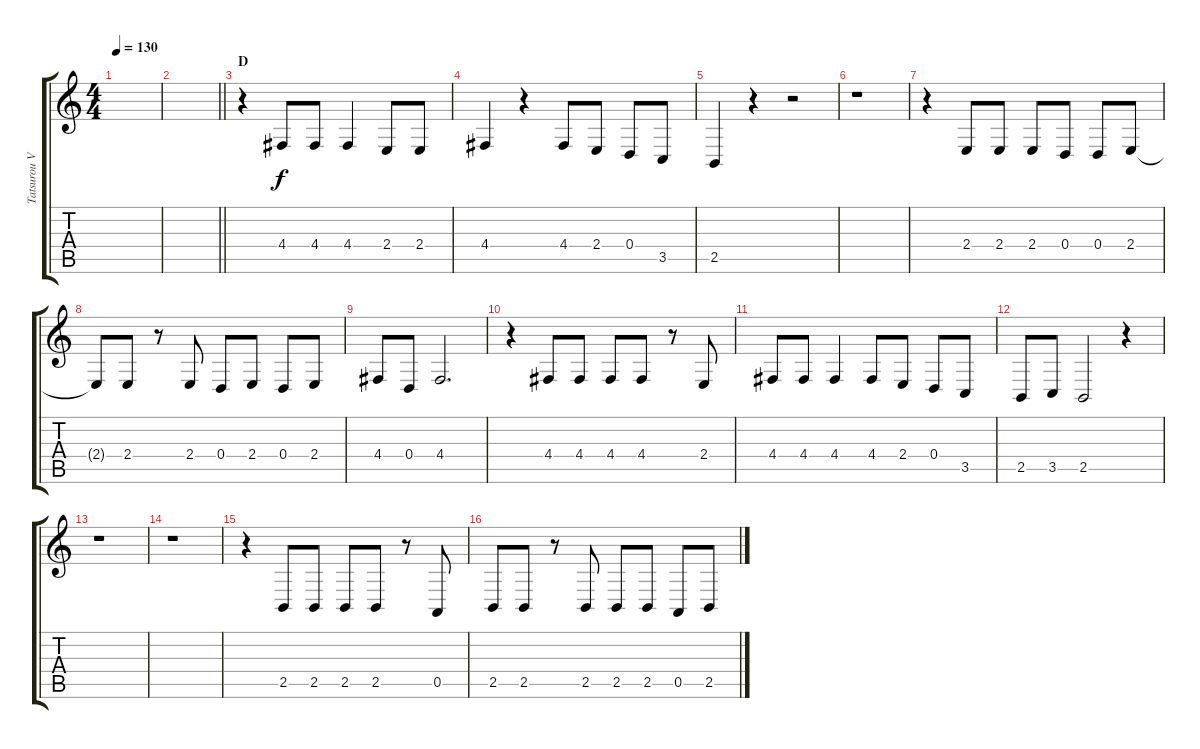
\track ("Tatsurou Vocals" "Tatsurou V") {instrument tenorsax}
\staff {score tabs}
\tuning (E4 B3 G3 D3 A2 E2) {hide}
\ts (4 4)
\tempo 130
\clef g2
\ks c
|
\barLineRight lightlight
|
\section ("" "D")
r.4 4.4.8 4.4.8 4.4.4 2.4.8 2.4.8 |
4.4.4 r.4 4.4.8 2.4.8 0.4.8 3.5.8 |
2.5.4 r.4 r.2 |
r.1 |
r.4 2.4.8 2.4.8 2.4.8 0.4.8 0.4.8 2.4.8 |
2.4{t}.8 2.4.8 r.8 2.4.8 0.4.8 2.4.8 0.4.8 2.4.8 |
4.4.8 0.4.8 4.4.2{d} |
r.4 4.4.8 4.4.8 4.4.8 4.4.8 r.8 2.4.8 |
4.4.8 4.4.8 4.4.4 4.4.8 2.4.8 0.4.8 3.5.8 |
2.5.8 3.5.8 2.5.2 r.4 |
r.1 |
r.1 |
r.4 2.5.8 2.5.8 2.5.8 2.5.8 r.8 0.5.8 |
2.5.8 2.5.8 r.8 2.5.8 2.5.8 2.5.8 0.5.8 2.5.8
